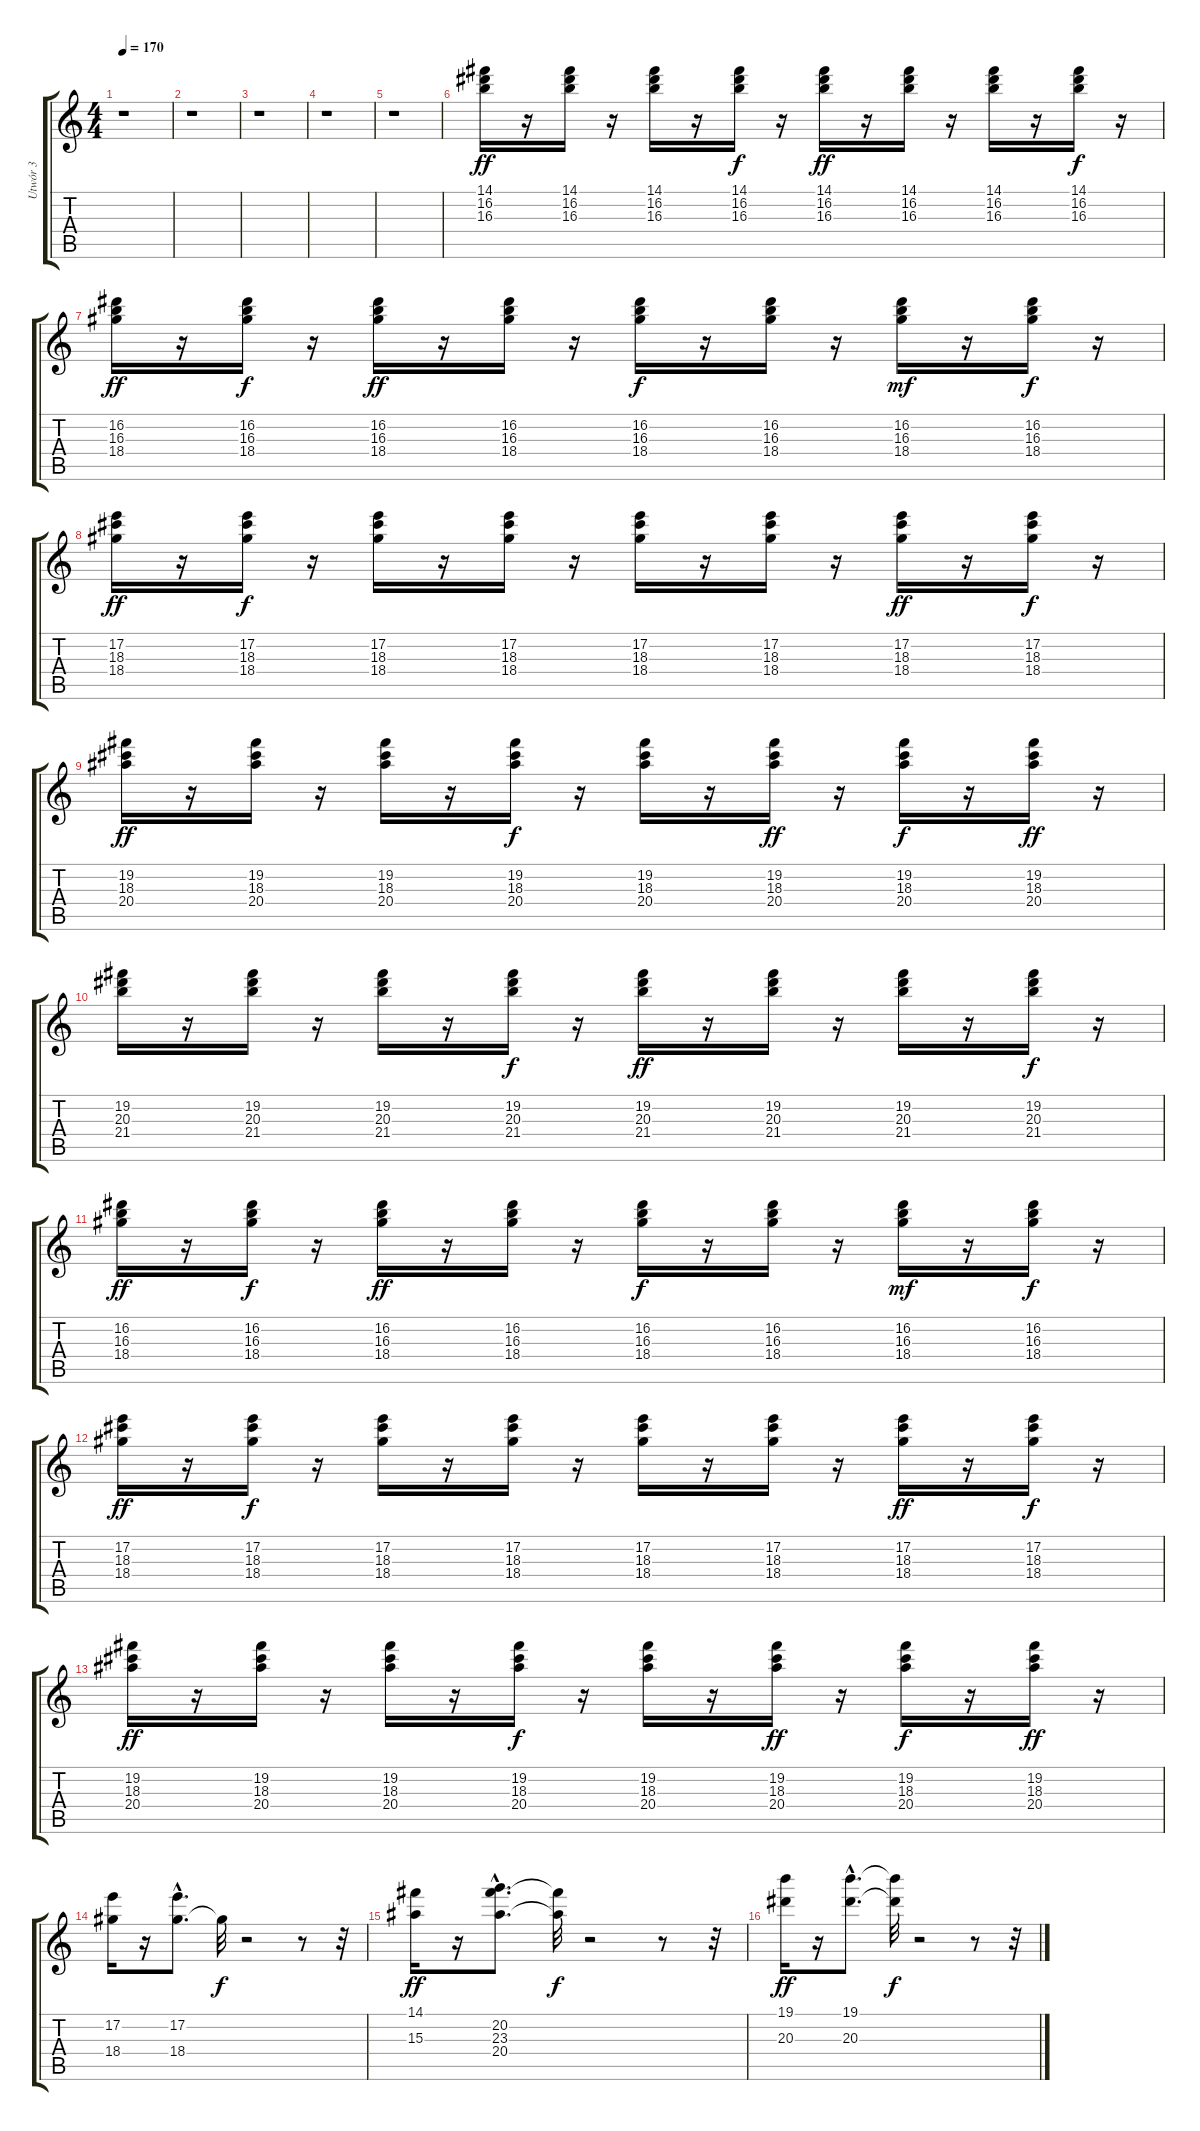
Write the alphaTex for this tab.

\track ("Utwór 3" "Utwór 3") {instrument distortionguitar}
\staff {score tabs}
\tuning (E4 B3 G3 D3 A2 E2) {hide}
\ts (4 4)
\tempo 170
\clef g2
\ks c
r.1{dy ff instrument distortionguitar} |
r.1 |
r.1 |
r.1 |
r.1 |
(14.1 16.2 16.3).16 r.16 (14.1 16.2 16.3).16 r.16 (14.1 16.2 16.3).16 r.16 (14.1 16.2 16.3).16{dy f} r.16 (14.1 16.2 16.3).16{dy ff} r.16 (14.1 16.2 16.3).16 r.16 (14.1 16.2 16.3).16 r.16 (14.1 16.2 16.3).16{dy f} r.16 |
(16.2 16.3 18.4).16{dy ff} r.16 (16.2 16.3 18.4).16{dy f} r.16 (16.2 16.3 18.4).16{dy ff} r.16 (16.2 16.3 18.4).16 r.16 (16.2 16.3 18.4).16{dy f} r.16 (16.2 16.3 18.4).16 r.16 (16.2 16.3 18.4).16{dy mf} r.16 (16.2 16.3 18.4).16{dy f} r.16 |
(17.2 18.3 18.4).16{dy ff} r.16 (17.2 18.3 18.4).16{dy f} r.16 (17.2 18.3 18.4).16 r.16 (17.2 18.3 18.4).16 r.16 (17.2 18.3 18.4).16 r.16 (17.2 18.3 18.4).16 r.16 (17.2 18.3 18.4).16{dy ff} r.16 (17.2 18.3 18.4).16{dy f} r.16 |
(19.2 18.3 20.4).16{dy ff} r.16 (19.2 18.3 20.4).16 r.16 (19.2 18.3 20.4).16 r.16 (19.2 18.3 20.4).16{dy f} r.16 (19.2 18.3 20.4).16 r.16 (19.2 18.3 20.4).16{dy ff} r.16 (19.2 18.3 20.4).16{dy f} r.16 (19.2 18.3 20.4).16{dy ff} r.16 |
(19.2 20.3 21.4).16 r.16 (19.2 20.3 21.4).16 r.16 (19.2 20.3 21.4).16 r.16 (19.2 20.3 21.4).16{dy f} r.16 (19.2 20.3 21.4).16{dy ff} r.16 (19.2 20.3 21.4).16 r.16 (19.2 20.3 21.4).16 r.16 (19.2 20.3 21.4).16{dy f} r.16 |
(16.2 16.3 18.4).16{dy ff} r.16 (16.2 16.3 18.4).16{dy f} r.16 (16.2 16.3 18.4).16{dy ff} r.16 (16.2 16.3 18.4).16 r.16 (16.2 16.3 18.4).16{dy f} r.16 (16.2 16.3 18.4).16 r.16 (16.2 16.3 18.4).16{dy mf} r.16 (16.2 16.3 18.4).16{dy f} r.16 |
(17.2 18.3 18.4).16{dy ff} r.16 (17.2 18.3 18.4).16{dy f} r.16 (17.2 18.3 18.4).16 r.16 (17.2 18.3 18.4).16 r.16 (17.2 18.3 18.4).16 r.16 (17.2 18.3 18.4).16 r.16 (17.2 18.3 18.4).16{dy ff} r.16 (17.2 18.3 18.4).16{dy f} r.16 |
(19.2 18.3 20.4).16{dy ff} r.16 (19.2 18.3 20.4).16 r.16 (19.2 18.3 20.4).16 r.16 (19.2 18.3 20.4).16{dy f} r.16 (19.2 18.3 20.4).16 r.16 (19.2 18.3 20.4).16{dy ff} r.16 (19.2 18.3 20.4).16{dy f} r.16 (19.2 18.3 20.4).16{dy ff} r.16 |
(17.2 18.4).16 r.16 (17.2{hac} 18.4{hac}).8{d} 18.4{t}.32{dy f} r.2 r.8 r.32 |
(14.1 15.3).16{dy ff} r.16 (20.2{hac} 23.3{hac} 20.4{hac}).8{d} (23.3{t} 20.4{t}).32{dy f} r.2 r.8 r.32 |
(19.1 20.3).16{dy ff} r.16 (19.1{hac} 20.3{hac}).8{d} (19.1{t} 20.3{t}).32{dy f} r.2 r.8 r.32
